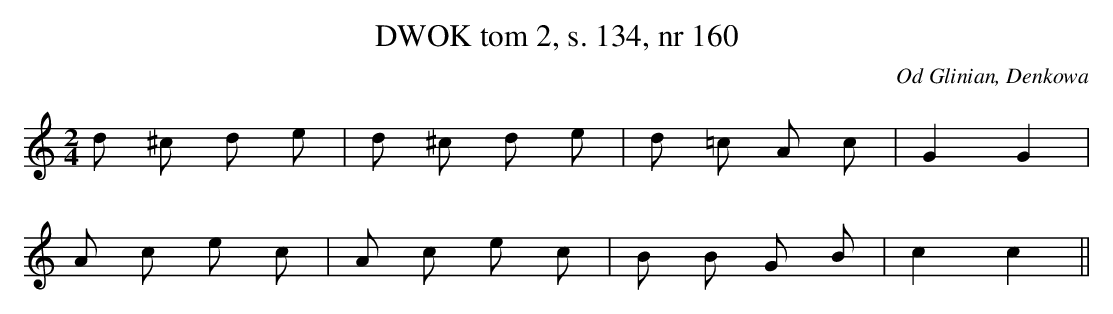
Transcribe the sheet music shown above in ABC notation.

X:1
T: DWOK tom 2, s. 134, nr 160
O: Od Glinian, Denkowa
L: 1/16
M: 2/4
K: C
d2  ^c2 d2 e2 | d2  ^c2 d2 e2 | d2 =c2 A2 c2 | G4 G4 |
A2 c2 e2 c2 | A2 c2 e2 c2 | B2 B2 G2 B2 | c4 c4 ||
